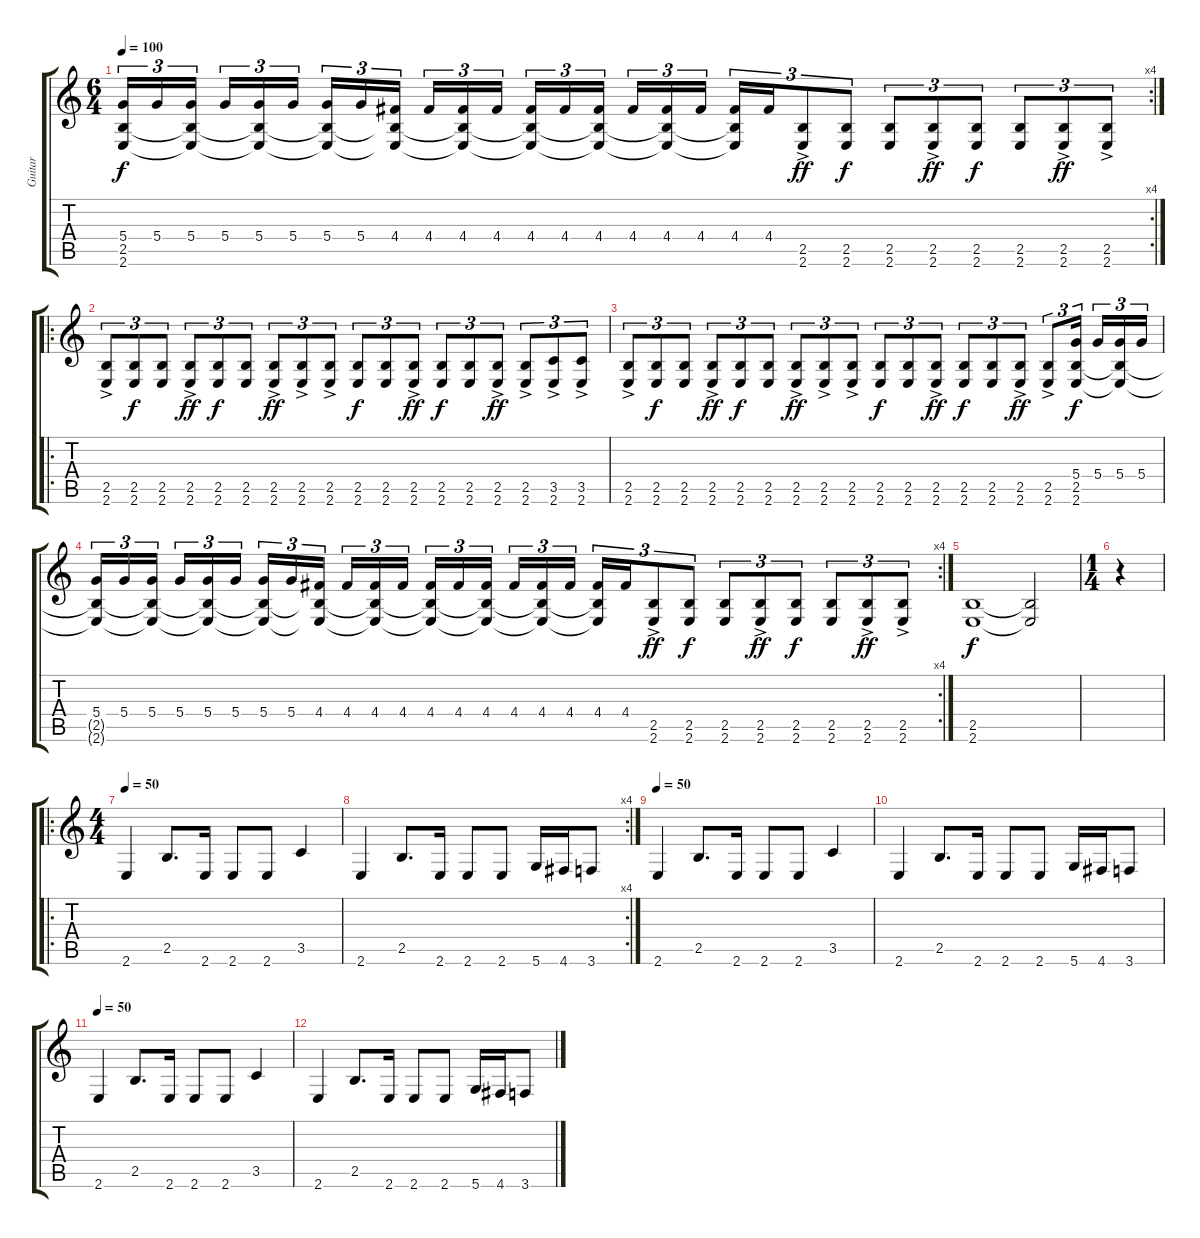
\track ("Guitar" "Guitar") {instrument distortionguitar}
\staff {score tabs}
\tuning (E4 B3 G3 D3 A2 D2) {hide}
\rc 4
\ts (6 4)
\tempo 100
\clef g2
\ks c
(5.4 2.5{t} 2.6{t}).16{tu (3 2) dy f} 5.4.16{tu (3 2)} (5.4 2.5{t} 2.6{t}).16{tu (3 2) beam splitsecondary} 5.4.16{tu (3 2)} (5.4 2.5{t} 2.6{t}).16{tu (3 2)} 5.4.16{tu (3 2) beam splitsecondary} (5.4 2.5{t} 2.6{t}).16{tu (3 2)} 5.4.16{tu (3 2)} (4.4 2.5{t} 2.6{t}).16{tu (3 2) beam splitsecondary} 4.4.16{tu (3 2)} (4.4 2.5{t} 2.6{t}).16{tu (3 2)} 4.4.16{tu (3 2) beam splitsecondary} (4.4 2.5{t} 2.6{t}).16{tu (3 2)} 4.4.16{tu (3 2)} (4.4 2.5{t} 2.6{t}).16{tu (3 2) beam splitsecondary} 4.4.16{tu (3 2)} (4.4 2.5{t} 2.6{t}).16{tu (3 2)} 4.4.16{tu (3 2)} (4.4 2.5{t} 2.6{t}).16{tu (3 2)} 4.4.16{tu (3 2)} (2.5{ac} 2.6{ac}).8{tu (3 2) dy ff} (2.5 2.6).8{tu (3 2) dy f} (2.5 2.6).8{tu (3 2)} (2.5{ac} 2.6{ac}).8{tu (3 2) dy ff} (2.5 2.6).8{tu (3 2) dy f} (2.5 2.6).8{tu (3 2)} (2.5{ac} 2.6{ac}).8{tu (3 2) dy ff} (2.5{ac} 2.6{ac}).8{tu (3 2)} |
\ro
(2.5{ac} 2.6{ac}).8{tu (3 2)} (2.5 2.6).8{tu (3 2) dy f} (2.5 2.6).8{tu (3 2)} (2.5{ac} 2.6{ac}).8{tu (3 2) dy ff} (2.5 2.6).8{tu (3 2) dy f} (2.5 2.6).8{tu (3 2)} (2.5{ac} 2.6{ac}).8{tu (3 2) dy ff} (2.5{ac} 2.6{ac}).8{tu (3 2)} (2.5{ac} 2.6{ac}).8{tu (3 2)} (2.5 2.6).8{tu (3 2) dy f} (2.5 2.6).8{tu (3 2)} (2.5{ac} 2.6{ac}).8{tu (3 2) dy ff} (2.5 2.6).8{tu (3 2) dy f} (2.5 2.6).8{tu (3 2)} (2.5{ac} 2.6{ac}).8{tu (3 2) dy ff} (2.5{ac} 2.6{ac}).8{tu (3 2)} (3.5{ac} 2.6{ac}).8{tu (3 2)} (3.5{ac} 2.6{ac}).8{tu (3 2)} |
(2.5{ac} 2.6{ac}).8{tu (3 2)} (2.5 2.6).8{tu (3 2) dy f} (2.5 2.6).8{tu (3 2)} (2.5{ac} 2.6{ac}).8{tu (3 2) dy ff} (2.5 2.6).8{tu (3 2) dy f} (2.5 2.6).8{tu (3 2)} (2.5{ac} 2.6{ac}).8{tu (3 2) dy ff} (2.5{ac} 2.6{ac}).8{tu (3 2)} (2.5{ac} 2.6{ac}).8{tu (3 2)} (2.5 2.6).8{tu (3 2) dy f} (2.5 2.6).8{tu (3 2)} (2.5{ac} 2.6{ac}).8{tu (3 2) dy ff} (2.5 2.6).8{tu (3 2) dy f} (2.5 2.6).8{tu (3 2)} (2.5{ac} 2.6{ac}).8{tu (3 2) dy ff} (2.5{ac} 2.6{ac}).8{tu (3 2)} (5.4 2.5 2.6).16{tu (3 2) dy f beam splitsecondary} 5.4.16{tu (3 2)} (5.4 2.5{t} 2.6{t}).16{tu (3 2)} 5.4.16{tu (3 2)} |
\rc 4
(5.4 2.5{t} 2.6{t}).16{tu (3 2)} 5.4.16{tu (3 2)} (5.4 2.5{t} 2.6{t}).16{tu (3 2) beam splitsecondary} 5.4.16{tu (3 2)} (5.4 2.5{t} 2.6{t}).16{tu (3 2)} 5.4.16{tu (3 2) beam splitsecondary} (5.4 2.5{t} 2.6{t}).16{tu (3 2)} 5.4.16{tu (3 2)} (4.4 2.5{t} 2.6{t}).16{tu (3 2) beam splitsecondary} 4.4.16{tu (3 2)} (4.4 2.5{t} 2.6{t}).16{tu (3 2)} 4.4.16{tu (3 2) beam splitsecondary} (4.4 2.5{t} 2.6{t}).16{tu (3 2)} 4.4.16{tu (3 2)} (4.4 2.5{t} 2.6{t}).16{tu (3 2) beam splitsecondary} 4.4.16{tu (3 2)} (4.4 2.5{t} 2.6{t}).16{tu (3 2)} 4.4.16{tu (3 2)} (4.4 2.5{t} 2.6{t}).16{tu (3 2)} 4.4.16{tu (3 2)} (2.5{ac} 2.6{ac}).8{tu (3 2) dy ff} (2.5 2.6).8{tu (3 2) dy f} (2.5 2.6).8{tu (3 2)} (2.5{ac} 2.6{ac}).8{tu (3 2) dy ff} (2.5 2.6).8{tu (3 2) dy f} (2.5 2.6).8{tu (3 2)} (2.5{ac} 2.6{ac}).8{tu (3 2) dy ff} (2.5{ac} 2.6{ac}).8{tu (3 2)} |
(2.5 2.6).1{dy f} (2.5{t} 2.6{t}).2 |
\ts (1 4)
r.4 |
\ro
\ts (4 4)
\tempo 50
2.6.4 2.5.8{d} 2.6.16 2.6.8 2.6.8 3.5.4 |
\rc 4
2.6.4 2.5.8{d} 2.6.16 2.6.8 2.6.8 5.6.16 4.6.16 3.6.8 |
\tempo 50
2.6.4{volume 0} 2.5.8{d} 2.6.16 2.6.8 2.6.8 3.5.4 |
2.6.4 2.5.8{d} 2.6.16 2.6.8 2.6.8 5.6.16 4.6.16 3.6.8 |
\tempo 50
2.6.4 2.5.8{d} 2.6.16 2.6.8 2.6.8 3.5.4 |
2.6.4 2.5.8{d} 2.6.16 2.6.8 2.6.8 5.6.16 4.6.16 3.6.8
